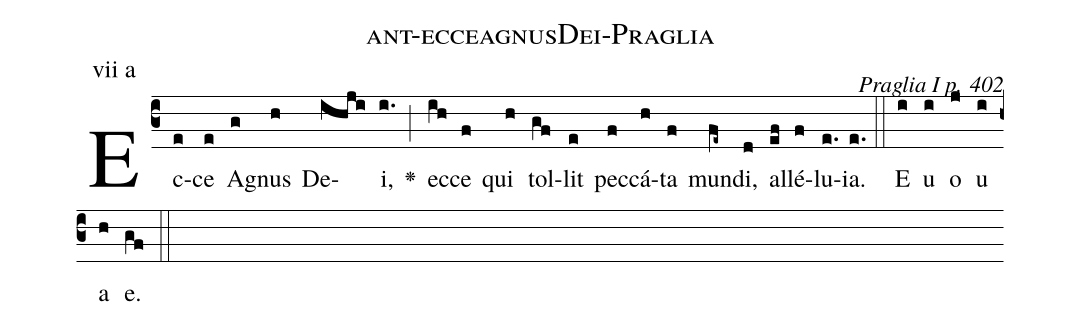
name: ant-ecceagnusDei-Praglia;
commentary: Praglia I p. 402;
annotation: vii a;
%%
(c3) Ec(e)ce(e) A(g)gnus(h) De(ihji)i,(i.) <v>\greheightstar</v>(;) ec(ih)ce(f) qui(h) tol(gf)lit(e) pec(f)cá(h)ta(f) mun(fe~)di,(d) al(ef)lé(f)lu(e.)ia.(e.) (::)
E(i) u(i) o(j) u(i) a(h) e.(gf) (::)
